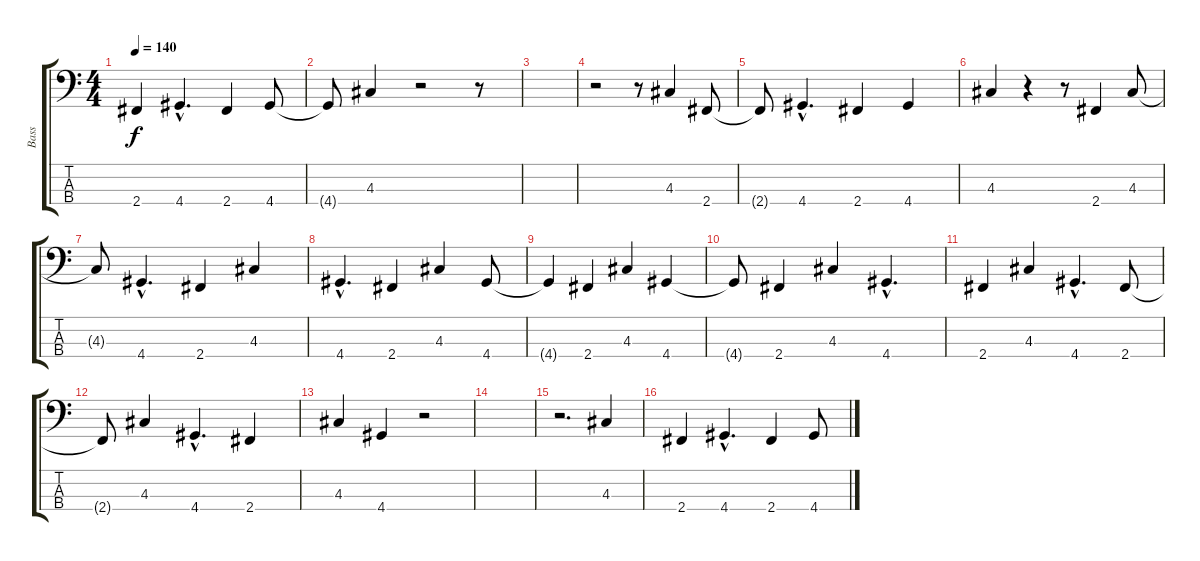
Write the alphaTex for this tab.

\track ("Bass" "Bass") {instrument electricbasspick}
\staff {score tabs}
\tuning (G2 D2 A1 E1) {hide}
\ts (4 4)
\tempo 140
\clef f4
\ks c
2.4.4{dy f} 4.4{hac}.4{d} 2.4.4 4.4.8 |
4.4{t}.8 4.3.4 r.2 r.8 |
|
r.2 r.8 4.3.4 2.4.8 |
2.4{t}.8 4.4{hac}.4{d} 2.4.4 4.4.4 |
4.3.4 r.4 r.8 2.4.4 4.3.8 |
4.3{t}.8 4.4{hac}.4{d} 2.4.4 4.3.4 |
4.4{hac}.4{d} 2.4.4 4.3.4 4.4.8 |
4.4{t}.4 2.4.4 4.3.4 4.4.4 |
4.4{t}.8 2.4.4 4.3.4 4.4{hac}.4{d} |
2.4.4 4.3.4 4.4{hac}.4{d} 2.4.8 |
2.4{t}.8 4.3.4 4.4{hac}.4{d} 2.4.4 |
4.3.4 4.4.4 r.2 |
|
r.2{d} 4.3.4 |
2.4.4 4.4{hac}.4{d} 2.4.4 4.4.8
